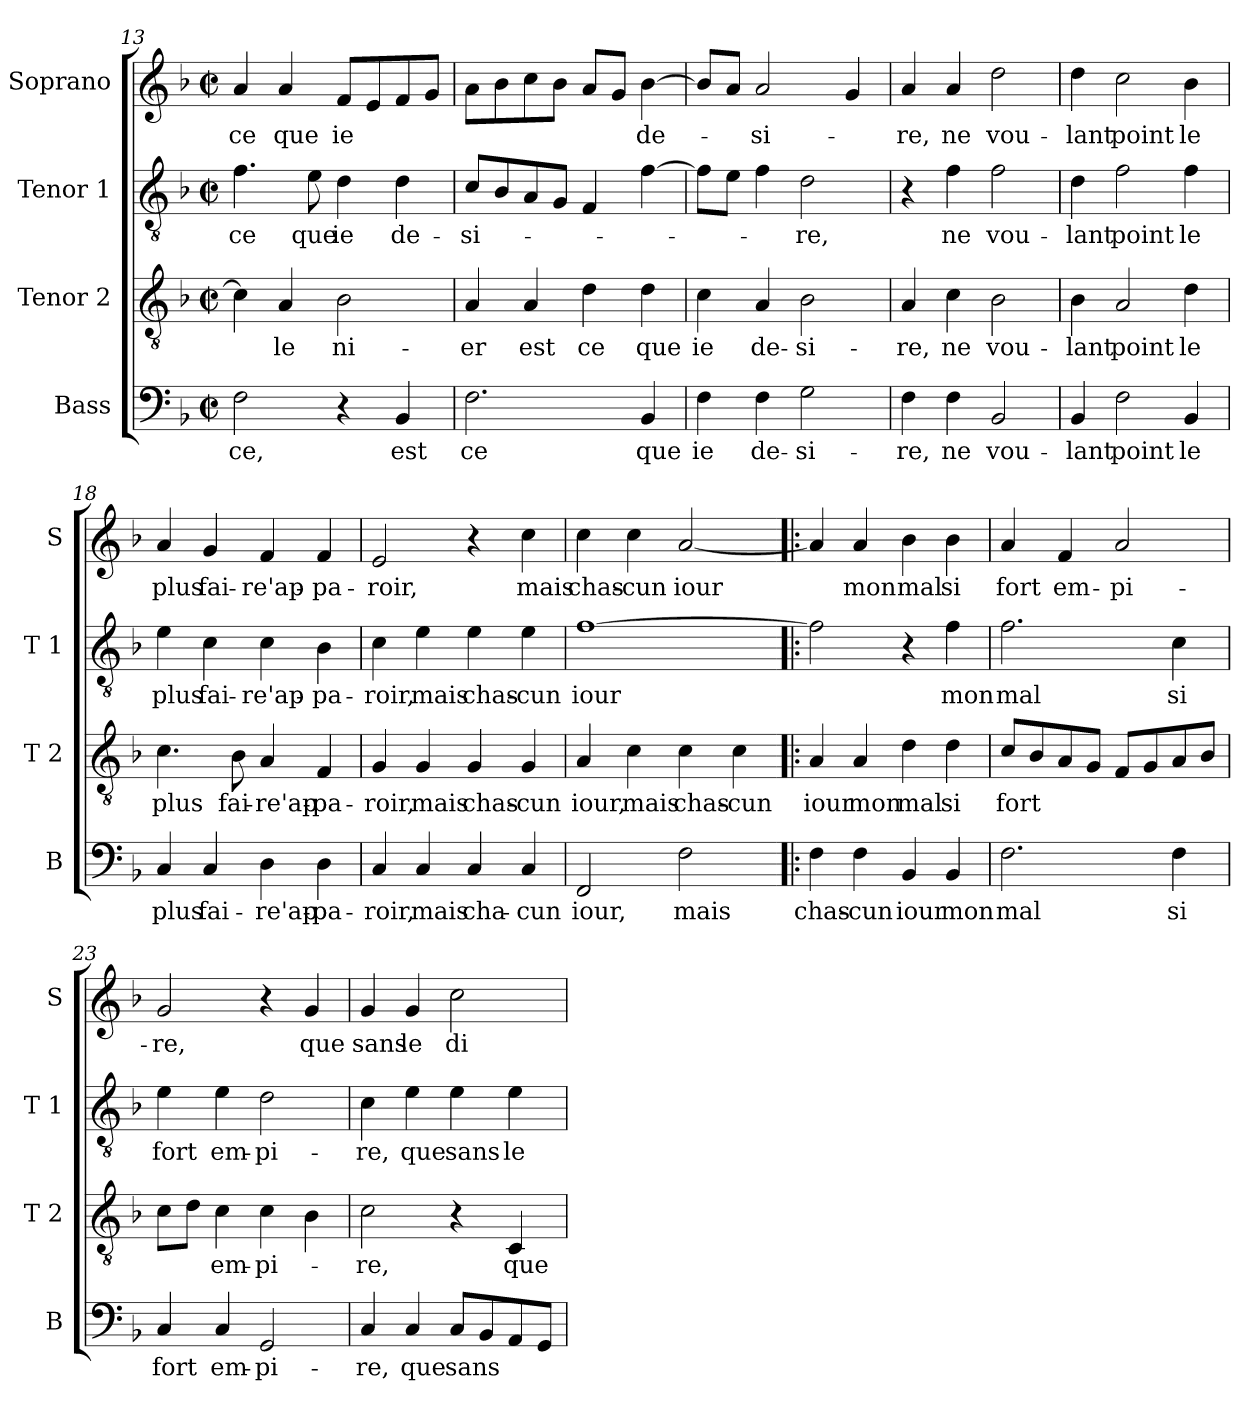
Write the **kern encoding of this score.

**kern	**text	**kern	**text	**kern	**text	**kern	**text
*part4	*part4	*part3	*part3	*part2	*part2	*part1	*part1
*staff4	*staff4	*staff3	*staff3	*staff2	*staff2	*staff1	*staff1
*I"Bass	*	*I"Tenor 2	*	*I"Tenor 1	*	*I"Soprano	*
*I'B	*	*I'T 2	*	*I'T 1	*	*I'S	*
*clefF4	*	*clefGv2	*	*clefGv2	*	*clefG2	*
*k[b-]	*	*k[b-]	*	*k[b-]	*	*k[b-]	*
*F:	*	*F:	*	*F:	*	*F:	*
*M2/2	*	*M2/2	*	*M2/2	*	*M2/2	*
*met(c|)	*	*met(c|)	*	*met(c|)	*	*met(c|)	*
=13	=13	=13	=13	=13	=13	=13	=13
!	!LO:LY:b	!	!	!	!LO:LY:b	!	!LO:LY:b
2F\	ce,	4c\]	.	4.f\	ce	4a/	ce
!	!	!	!LO:LY:b	!	!	!	!LO:LY:b
.	.	4A/	le	.	.	4a/	que
!	!	!	!	!	!LO:LY:b	!	!
.	.	.	.	8e\	que	.	.
!	!	!	!LO:LY:b	!	!LO:LY:b	!	!LO:LY:b
4r	.	2B-\	ni-	4d\	ie	8f/L	ie
.	.	.	.	.	.	8e/	.
!	!LO:LY:b	!	!	!	!LO:LY:b	!	!
4BB-/	est	.	.	4d\	de-	8f/	.
.	.	.	.	.	.	8g/J	.
=14	=14	=14	=14	=14	=14	=14	=14
!	!LO:LY:b	!	!LO:LY:b	!	!LO:LY:b	!	!
2.F\	ce	4A/	-er	8c/L	-si-	8a\L	.
.	.	.	.	8B-/	.	8b-\	.
!	!	!	!LO:LY:b	!	!	!	!
.	.	4A/	est	8A/	.	8cc\	.
.	.	.	.	8G/J	.	8b-\J	.
!	!	!	!LO:LY:b	!	!	!	!
.	.	4d\	ce	4F/	.	8a/L	.
.	.	.	.	.	.	8g/J	.
!	!LO:LY:b	!	!LO:LY:b	!	!	!	!LO:LY:b
4BB-/	que	4d\	que	[4f\	.	[4b-\	de-
=15	=15	=15	=15	=15	=15	=15	=15
!	!LO:LY:b	!	!LO:LY:b	!	!	!	!
4F\	ie	4c\	ie	8f\L]	.	8b-/L]	.
.	.	.	.	8e\J	.	8a/J	.
!	!LO:LY:b	!	!LO:LY:b	!	!	!	!LO:LY:b
4F\	de-	4A/	de-	4f\	.	2a/	-si-
!	!LO:LY:b	!	!LO:LY:b	!	!LO:LY:b	!	!
2G\	-si-	2B-\	-si-	2d\	-re,	.	.
.	.	.	.	.	.	4g/	.
!!LO:LB:g=z
=16	=16	=16	=16	=16	=16	=16	=16
!	!LO:LY:b	!	!LO:LY:b	!	!	!	!LO:LY:b
4F\	-re,	4A/	-re,	4r	.	4a/	-re,
!	!LO:LY:b	!	!LO:LY:b	!	!LO:LY:b	!	!LO:LY:b
4F\	ne	4c\	ne	4f\	ne	4a/	ne
!	!LO:LY:b	!	!LO:LY:b	!	!LO:LY:b	!	!LO:LY:b
2BB-/	vou-	2B-\	vou-	2f\	vou-	2dd\	vou-
=17	=17	=17	=17	=17	=17	=17	=17
!	!LO:LY:b	!	!LO:LY:b	!	!LO:LY:b	!	!LO:LY:b
4BB-/	-lant	4B-\	-lant	4d\	-lant	4dd\	-lant
!	!LO:LY:b	!	!LO:LY:b	!	!LO:LY:b	!	!LO:LY:b
2F\	point	2A/	point	2f\	point	2cc\	point
!	!LO:LY:b	!	!LO:LY:b	!	!LO:LY:b	!	!LO:LY:b
4BB-/	le	4d\	le	4f\	le	4b-\	le
=18	=18	=18	=18	=18	=18	=18	=18
!	!LO:LY:b	!	!LO:LY:b	!	!LO:LY:b	!	!LO:LY:b
4C/	plus	4.c\	plus	4e\	plus	4a/	plus
!	!LO:LY:b	!	!	!	!LO:LY:b	!	!LO:LY:b
4C/	fai-	.	.	4c\	fai-	4g/	fai-
!	!	!	!LO:LY:b	!	!	!	!
.	.	8B-\	fai-	.	.	.	.
!	!LO:LY:b	!	!LO:LY:b	!	!LO:LY:b	!	!LO:LY:b
4D\	-re'ap-	4A/	-re'ap-	4c\	-re'ap-	4f/	-re'ap-
!	!LO:LY:b	!	!LO:LY:b	!	!LO:LY:b	!	!LO:LY:b
4D\	-pa-	4F/	-pa-	4B-\	-pa-	4f/	-pa-
=19	=19	=19	=19	=19	=19	=19	=19
!	!LO:LY:b	!	!LO:LY:b	!	!LO:LY:b	!	!LO:LY:b
4C/	-roir,	4G/	-roir,	4c\	-roir,	2e/	-roir,
!	!LO:LY:b	!	!LO:LY:b	!	!LO:LY:b	!	!
4C/	mais	4G/	mais	4e\	mais	.	.
!	!LO:LY:b	!	!LO:LY:b	!	!LO:LY:b	!	!
4C/	cha-	4G/	chas-	4e\	chas-	4r	.
!	!LO:LY:b	!	!LO:LY:b	!	!LO:LY:b	!	!LO:LY:b
4C/	-cun	4G/	-cun	4e\	-cun	4cc\	mais
=20	=20	=20	=20	=20	=20	=20	=20
!	!LO:LY:b	!	!LO:LY:b	!	!LO:LY:b	!	!LO:LY:b
2FF/	iour,	4A/	iour,	[1f	iour	4cc\	chas-
!	!	!	!LO:LY:b	!	!	!	!LO:LY:b
.	.	4c\	mais	.	.	4cc\	-cun
!	!LO:LY:b	!	!LO:LY:b	!	!	!	!LO:LY:b
2F\	mais	4c\	chas-	.	.	[2a/	iour
!	!	!	!LO:LY:b	!	!	!	!
.	.	4c\	-cun	.	.	.	.
!!LO:LB:g=z
=21!|:	=21!|:	=21!|:	=21!|:	=21!|:	=21!|:	=21!|:	=21!|:
!	!LO:LY:b	!	!LO:LY:b	!	!	!	!
4F\	chas-	4A/	iour	2f\]	.	4a/]	.
!	!LO:LY:b	!	!LO:LY:b	!	!	!	!LO:LY:b
4F\	-cun	4A/	mon	.	.	4a/	mon
!	!LO:LY:b	!	!LO:LY:b	!	!	!	!LO:LY:b
4BB-/	iour	4d\	mal	4r	.	4b-\	mal
!	!LO:LY:b	!	!LO:LY:b	!	!LO:LY:b	!	!LO:LY:b
4BB-/	mon	4d\	si	4f\	mon	4b-\	si
=22	=22	=22	=22	=22	=22	=22	=22
!	!LO:LY:b	!	!LO:LY:b	!	!LO:LY:b	!	!LO:LY:b
2.F\	mal	8c/L	fort	2.f\	mal	4a/	fort
.	.	8B-/	.	.	.	.	.
!	!	!	!	!	!	!	!LO:LY:b
.	.	8A/	.	.	.	4f/	em-
.	.	8G/J	.	.	.	.	.
!	!	!	!	!	!	!	!LO:LY:b
.	.	8F/L	.	.	.	2a/	-pi-
.	.	8G/	.	.	.	.	.
!	!LO:LY:b	!	!	!	!LO:LY:b	!	!
4F\	si	8A/	.	4c\	si	.	.
.	.	8B-/J	.	.	.	.	.
=23	=23	=23	=23	=23	=23	=23	=23
!	!LO:LY:b	!	!	!	!LO:LY:b	!	!LO:LY:b
4C/	fort	8c\L	.	4e\	fort	2g/	-re,
.	.	8d\J	.	.	.	.	.
!	!LO:LY:b	!	!LO:LY:b	!	!LO:LY:b	!	!
4C/	em-	4c\	em-	4e\	em-	.	.
!	!LO:LY:b	!	!LO:LY:b	!	!LO:LY:b	!	!
2GG/	-pi-	4c\	-pi-	2d\	-pi-	4r	.
!	!	!	!	!	!	!	!LO:LY:b
.	.	4B-\	.	.	.	4g/	que
=24	=24	=24	=24	=24	=24	=24	=24
!	!LO:LY:b	!	!LO:LY:b	!	!LO:LY:b	!	!LO:LY:b
4C/	-re,	2c\	-re,	4c\	-re,	4g/	sans
!	!LO:LY:b	!	!	!	!LO:LY:b	!	!LO:LY:b
4C/	que	.	.	4e\	que	4g/	le
!	!LO:LY:b	!	!	!	!LO:LY:b	!	!LO:LY:b
8C/L	sans	4r	.	4e\	sans	2cc\	di-
8BB-/	.	.	.	.	.	.	.
!	!	!	!LO:LY:b	!	!LO:LY:b	!	!
8AA/	.	4C/	que	4e\	le	.	.
8GG/J	.	.	.	.	.	.	.
=	=	=	=	=	=	=	=
*-	*-	*-	*-	*-	*-	*-	*-
